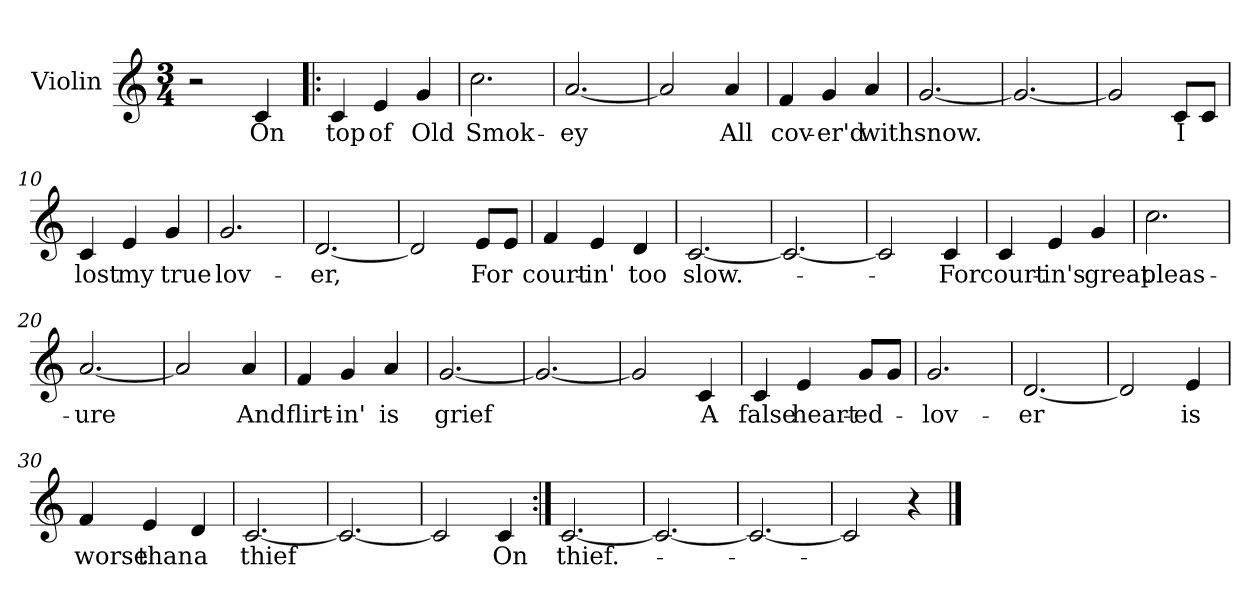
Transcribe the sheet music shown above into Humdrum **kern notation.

**kern	**text
*part1	*part1
*staff1	*staff1
*I"Violin	*
*I'Vln	*
*clefG2	*
*k[]	*
*C:	*
*M3/4	*
=1	=1
2r	.
4c/	On
=2!|:	=2!|:
4c/	top
4e/	of
4g/	Old
=3	=3
2.cc\	Smok-
=4	=4
[2.a/	-ey
!!LO:LB:g=z
=5	=5
2a/]	.
4a/	All
=6	=6
4f/	cov-
4g/	-er'd
4a/	with
=7	=7
[2.g/	snow.
=8	=8
2.g/_	.
!!LO:LB:g=z
=9	=9
2g/]	.
8c/L	I
8c/J	.
=10	=10
4c/	lost
4e/	my
4g/	true
=11	=11
2.g/	lov-
=12	=12
[2.d/	-er,
!!LO:LB:g=z
=13	=13
2d/]	.
8e/L	For
8e/J	.
=14	=14
4f/	court-
4e/	-in'
4d/	too
=15	=15
[2.c/	slow.-
=16	=16
2.c/_	.
!!LO:LB:g=z
=17	=17
2c/]	.
4c/	For
=18	=18
4c/	court-
4e/	-in's
4g/	great
=19	=19
2.cc\	pleas-
=20	=20
[2.a/	-ure
!!LO:LB:g=z
=21	=21
2a/]	.
4a/	And
=22	=22
4f/	flirt-
4g/	-in'
4a/	is
=23	=23
[2.g/	grief
=24	=24
2.g/_	.
=25	=25
2g/]	.
4c/	A
=26	=26
4c/	false
4e/	heart-
8g/L	-ed-
8g/J	.
!!LO:LB:g=z
=27	=27
2.g/	lov-
=28	=28
[2.d/	-er
=29	=29
2d/]	.
4e/	is
=30	=30
4f/	worse
4e/	than
4d/	a
=31	=31
[2.c/	thief
=32	=32
2.c/_	.
!!LO:LB:g=z
=33	=33
2c/]	.
4c/	On
=34:|!	=34:|!
[2.c/	thief.-
=35	=35
2.c/_	.
=36	=36
2.c/_	.
=37	=37
2c/]	.
4r	.
==	==
*-	*-
